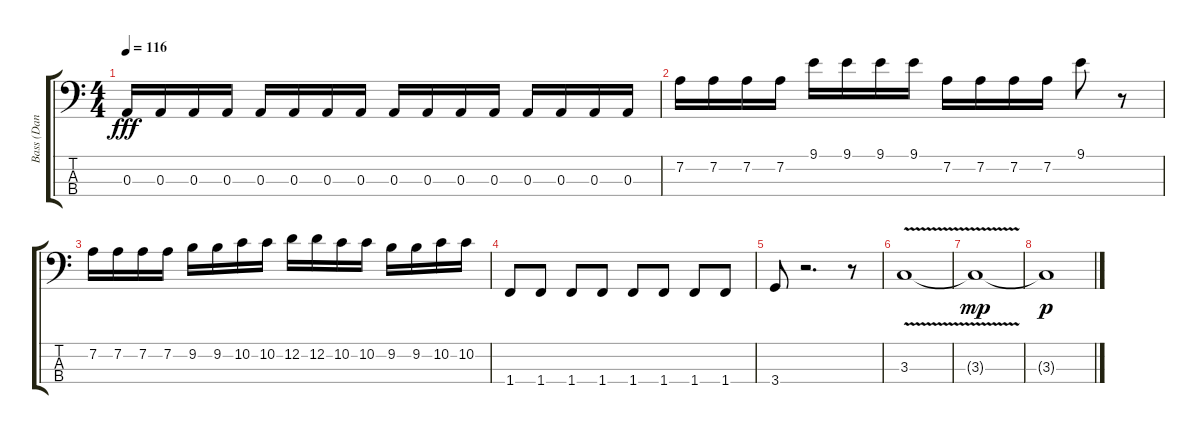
\track ("Bass (Dan Andriano)" "Bass (Dan ") {instrument electricbassfinger}
\staff {score tabs}
\tuning (G2 D2 A1 E1) {hide}
\ts (4 4)
\tempo 116
\clef f4
\ks c
0.3.16{dy fff} 0.3.16 0.3.16 0.3.16 0.3.16 0.3.16 0.3.16 0.3.16 0.3.16 0.3.16 0.3.16 0.3.16 0.3.16 0.3.16 0.3.16 0.3.16 |
7.2.16 7.2.16 7.2.16 7.2.16 9.1.16 9.1.16 9.1.16 9.1.16 7.2.16 7.2.16 7.2.16 7.2.16 9.1.8 r.8 |
7.2.16 7.2.16 7.2.16 7.2.16 9.2.16 9.2.16 10.2.16 10.2.16 12.2.16 12.2.16 10.2.16 10.2.16 9.2.16 9.2.16 10.2.16 10.2.16 |
1.4.8 1.4.8 1.4.8 1.4.8 1.4.8 1.4.8 1.4.8 1.4.8 |
3.4.8 r.2{d} r.8 |
3.3{v}.1 |
3.3{t}.1{dy mp} |
3.3{t}.1{dy p}
